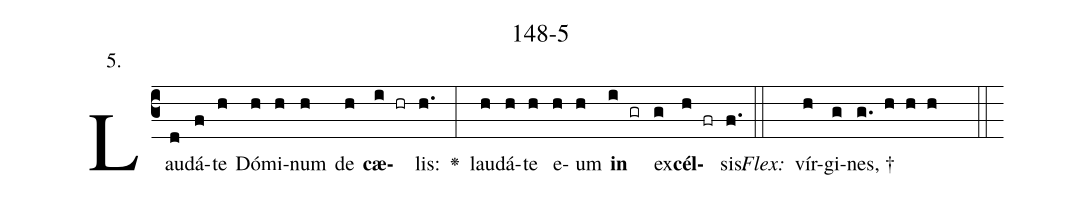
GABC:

name: 148-5;
annotation: 5.;
%%
(c3)Lau(d)dá(f)te(h) Dó(h)mi(h)num(h) de(h) <b>cæ</b>(i hr)lis:(h.) <v>\greheightstar</v>(:) lau(h)dá(h)te(h) e(h)um(h) <b>in</b>(i gr) ex(g)<b>cél</b>(h fr)sis.(f.) (::)
<i>Flex:</i>()  vír(h)gi(g)nes, †(g. h h h  ::)

%E(h) u(h) o(i) u(g) a(h) e.(f.) (::)
